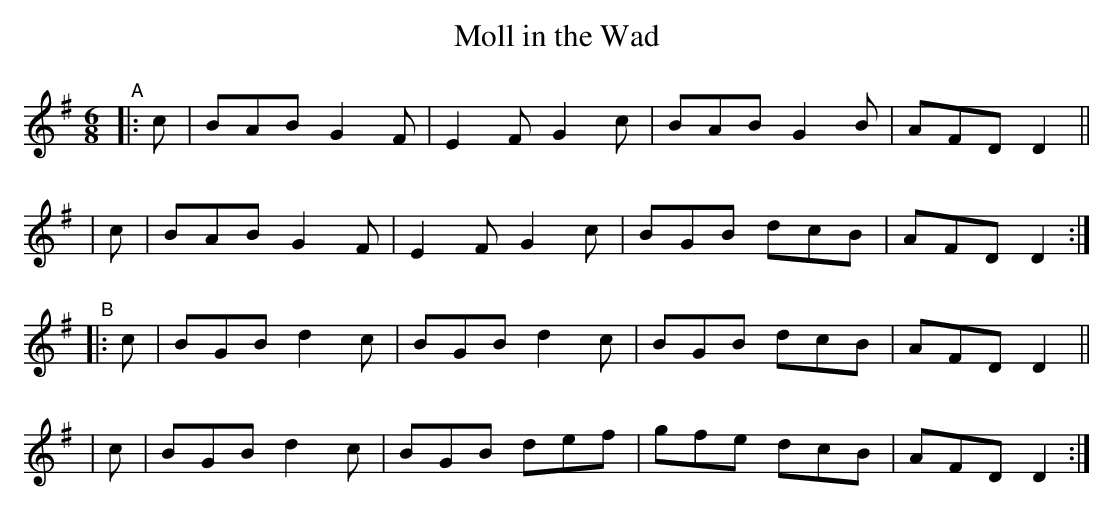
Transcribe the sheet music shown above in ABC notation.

X:1
T: Moll in the Wad
M: 6/8
L: 1/8
K: Dmix
"^A"\
|: c | BAB G2F | E2F G2c | BAB G2B | AFD D2 ||
|  c | BAB G2F | E2F G2c | BGB dcB | AFD D2 :|
"^B"\
|: c | BGB d2c | BGB d2c | BGB dcB | AFD D2 ||
|  c | BGB d2c | BGB def | gfe dcB | AFD D2 :|
